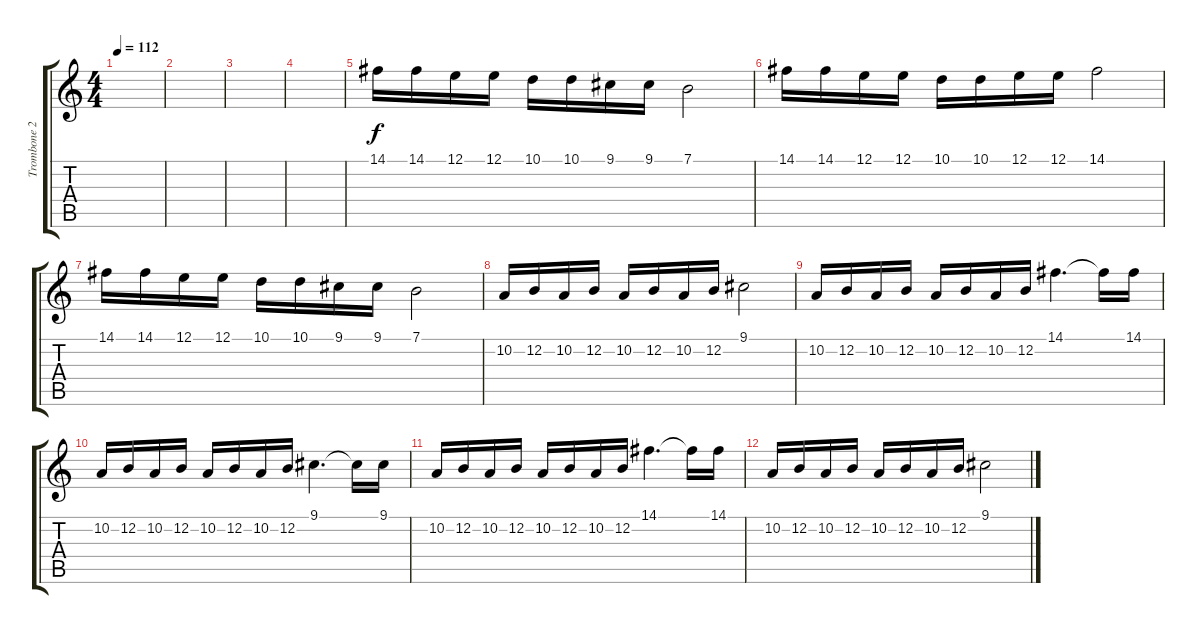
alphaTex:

\track ("Trombone 2" "Trombone 2") {instrument trombone}
\staff {score tabs}
\tuning (E4 B3 G3 D3 A2 E2) {hide}
\ts (4 4)
\tempo 112
\clef g2
\ks c
|
|
|
|
14.1.16 14.1.16 12.1.16 12.1.16 10.1.16 10.1.16 9.1.16 9.1.16 7.1.2 |
14.1.16 14.1.16 12.1.16 12.1.16 10.1.16 10.1.16 12.1.16 12.1.16 14.1.2 |
14.1.16 14.1.16 12.1.16 12.1.16 10.1.16 10.1.16 9.1.16 9.1.16 7.1.2 |
10.2.16 12.2.16 10.2.16 12.2.16 10.2.16 12.2.16 10.2.16 12.2.16 9.1.2 |
10.2.16 12.2.16 10.2.16 12.2.16 10.2.16 12.2.16 10.2.16 12.2.16 14.1.4{d} 14.1{t}.16 14.1.16 |
10.2.16 12.2.16 10.2.16 12.2.16 10.2.16 12.2.16 10.2.16 12.2.16 9.1.4{d} 9.1{t}.16 9.1.16 |
10.2.16 12.2.16 10.2.16 12.2.16 10.2.16 12.2.16 10.2.16 12.2.16 14.1.4{d} 14.1{t}.16 14.1.16 |
10.2.16 12.2.16 10.2.16 12.2.16 10.2.16 12.2.16 10.2.16 12.2.16 9.1.2
